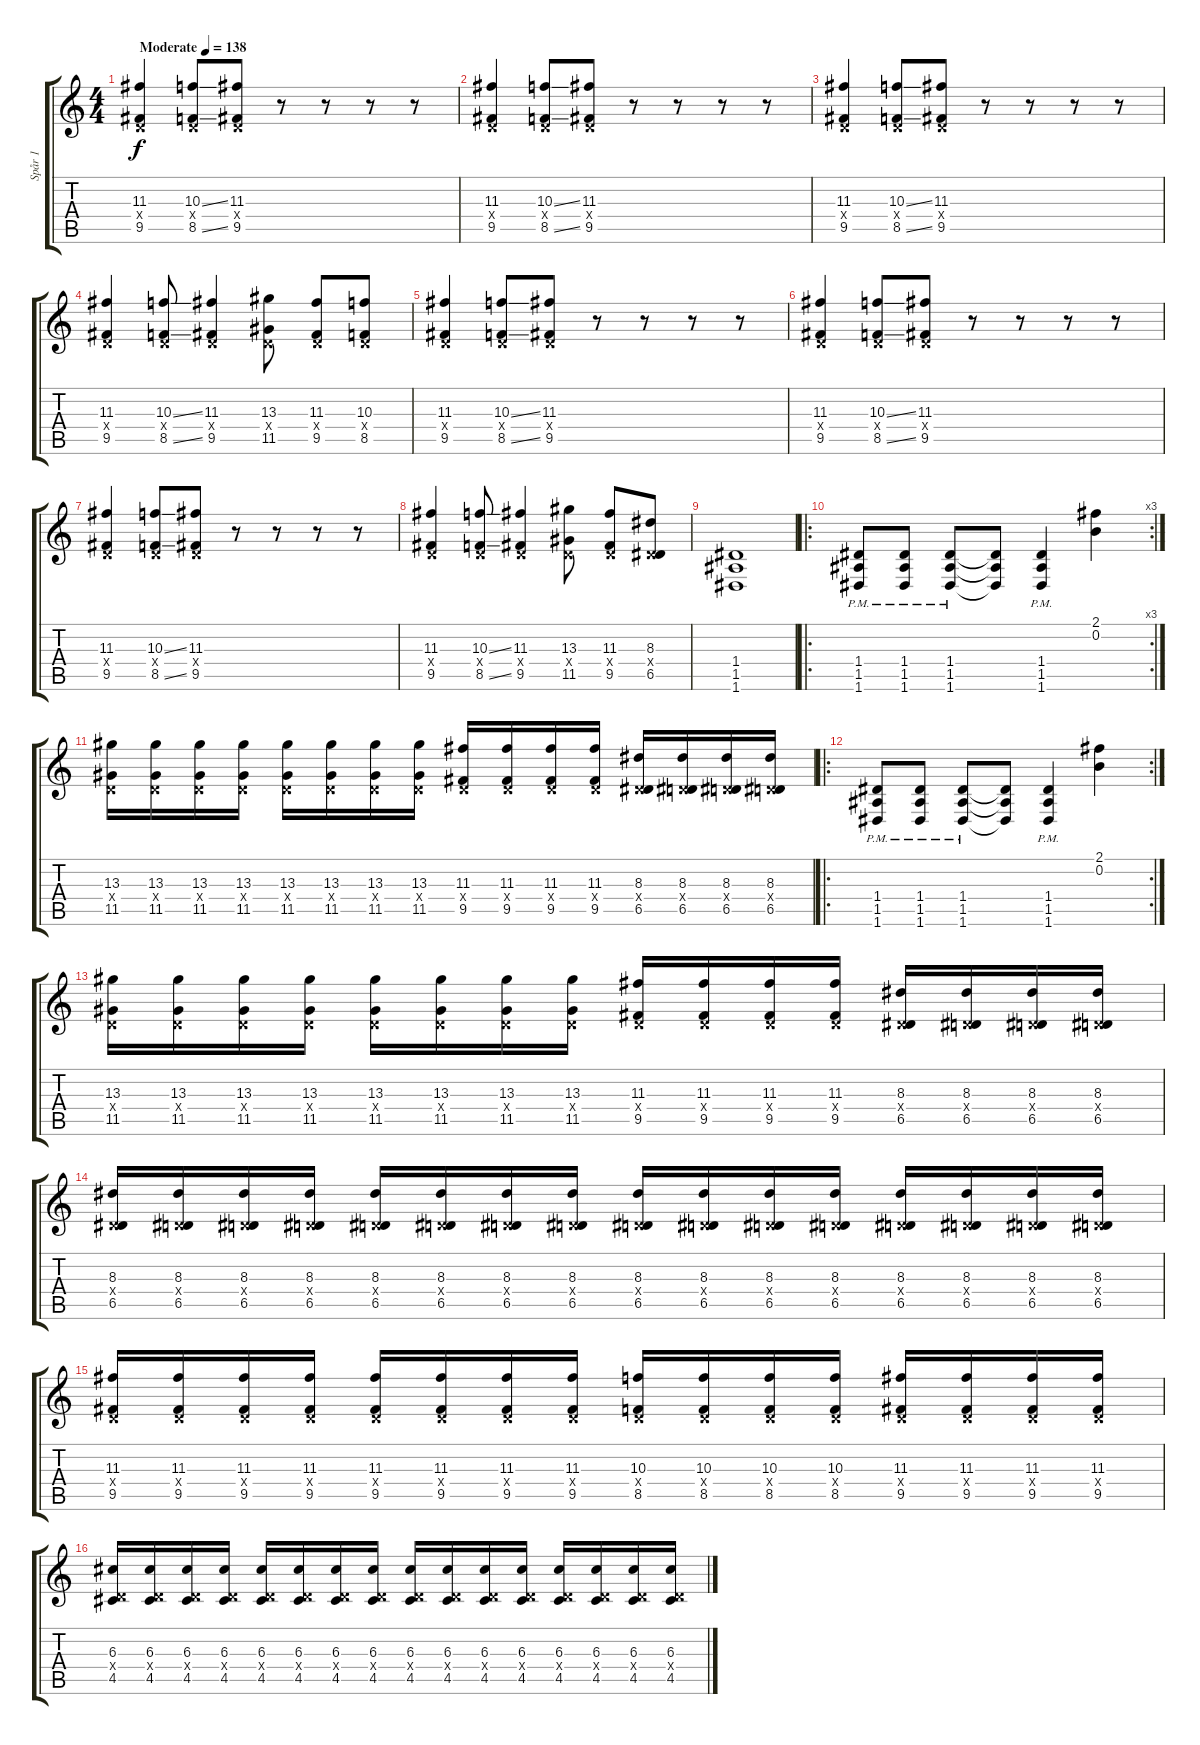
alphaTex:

\track ("Spår 1" "Spår 1") {instrument distortionguitar}
\staff {score tabs}
\tuning (E4 B3 G3 D3 A2 D2) {hide}
\ts (4 4)
\tempo (138 "Moderate")
\clef g2
\ks c
(11.3 0.4{x} 9.5).4{dy f instrument distortionguitar} (10.3{ss} 0.4{x} 8.5{ss}).8 (11.3 0.4{x} 9.5).8 r.8 r.8 r.8 r.8 |
(11.3 0.4{x} 9.5).4 (10.3{ss} 0.4{x} 8.5{ss}).8 (11.3 0.4{x} 9.5).8 r.8 r.8 r.8 r.8 |
(11.3 0.4{x} 9.5).4 (10.3{ss} 0.4{x} 8.5{ss}).8 (11.3 0.4{x} 9.5).8 r.8 r.8 r.8 r.8 |
(11.3 0.4{x} 9.5).4 (10.3{ss} 0.4{x} 8.5{ss}).8 (11.3 0.4{x} 9.5).4 (13.3 0.4{x} 11.5).8 (11.3 0.4{x} 9.5).8 (10.3 0.4{x} 8.5).8 |
(11.3 0.4{x} 9.5).4 (10.3{ss} 0.4{x} 8.5{ss}).8 (11.3 0.4{x} 9.5).8 r.8 r.8 r.8 r.8 |
(11.3 0.4{x} 9.5).4 (10.3{ss} 0.4{x} 8.5{ss}).8 (11.3 0.4{x} 9.5).8 r.8 r.8 r.8 r.8 |
(11.3 0.4{x} 9.5).4 (10.3{ss} 0.4{x} 8.5{ss}).8 (11.3 0.4{x} 9.5).8 r.8 r.8 r.8 r.8 |
(11.3 0.4{x} 9.5).4 (10.3{ss} 0.4{x} 8.5{ss}).8 (11.3 0.4{x} 9.5).4 (13.3 0.4{x} 11.5).8 (11.3 0.4{x} 9.5).8 (8.3 0.4{x} 6.5).8 |
(1.4 1.5 1.6).1 |
\ro
\rc 3
(1.4{pm} 1.5{pm} 1.6{pm}).8 (1.4{pm} 1.5{pm} 1.6{pm}).8 (1.4{pm} 1.5{pm} 1.6{pm}).8 (1.4{t} 1.5{t} 1.6{t}).8 (1.4 1.5 1.6{pm}).4 (2.1 0.2).4 |
(13.3 0.4{x} 11.5).16 (13.3 0.4{x} 11.5).16 (13.3 0.4{x} 11.5).16 (13.3 0.4{x} 11.5).16 (13.3 0.4{x} 11.5).16 (13.3 0.4{x} 11.5).16 (13.3 0.4{x} 11.5).16 (13.3 0.4{x} 11.5).16 (11.3 0.4{x} 9.5).16 (11.3 0.4{x} 9.5).16 (11.3 0.4{x} 9.5).16 (11.3 0.4{x} 9.5).16 (8.3 0.4{x} 6.5).16 (8.3 0.4{x} 6.5).16 (8.3 0.4{x} 6.5).16 (8.3 0.4{x} 6.5).16 |
\ro
\rc 2
(1.4{pm} 1.5{pm} 1.6{pm}).8 (1.4{pm} 1.5{pm} 1.6{pm}).8 (1.4{pm} 1.5{pm} 1.6{pm}).8 (1.4{t} 1.5{t} 1.6{t}).8 (1.4 1.5 1.6{pm}).4 (2.1 0.2).4 |
(13.3 0.4{x} 11.5).16 (13.3 0.4{x} 11.5).16 (13.3 0.4{x} 11.5).16 (13.3 0.4{x} 11.5).16 (13.3 0.4{x} 11.5).16 (13.3 0.4{x} 11.5).16 (13.3 0.4{x} 11.5).16 (13.3 0.4{x} 11.5).16 (11.3 0.4{x} 9.5).16 (11.3 0.4{x} 9.5).16 (11.3 0.4{x} 9.5).16 (11.3 0.4{x} 9.5).16 (8.3 0.4{x} 6.5).16 (8.3 0.4{x} 6.5).16 (8.3 0.4{x} 6.5).16 (8.3 0.4{x} 6.5).16 |
(8.3 0.4{x} 6.5).16 (8.3 0.4{x} 6.5).16 (8.3 0.4{x} 6.5).16 (8.3 0.4{x} 6.5).16 (8.3 0.4{x} 6.5).16 (8.3 0.4{x} 6.5).16 (8.3 0.4{x} 6.5).16 (8.3 0.4{x} 6.5).16 (8.3 0.4{x} 6.5).16 (8.3 0.4{x} 6.5).16 (8.3 0.4{x} 6.5).16 (8.3 0.4{x} 6.5).16 (8.3 0.4{x} 6.5).16 (8.3 0.4{x} 6.5).16 (8.3 0.4{x} 6.5).16 (8.3 0.4{x} 6.5).16 |
(11.3 0.4{x} 9.5).16 (11.3 0.4{x} 9.5).16 (11.3 0.4{x} 9.5).16 (11.3 0.4{x} 9.5).16 (11.3 0.4{x} 9.5).16 (11.3 0.4{x} 9.5).16 (11.3 0.4{x} 9.5).16 (11.3 0.4{x} 9.5).16 (10.3 0.4{x} 8.5).16 (10.3 0.4{x} 8.5).16 (10.3 0.4{x} 8.5).16 (10.3 0.4{x} 8.5).16 (11.3 0.4{x} 9.5).16 (11.3 0.4{x} 9.5).16 (11.3 0.4{x} 9.5).16 (11.3 0.4{x} 9.5).16 |
(6.3 0.4{x} 4.5).16 (6.3 0.4{x} 4.5).16 (6.3 0.4{x} 4.5).16 (6.3 0.4{x} 4.5).16 (6.3 0.4{x} 4.5).16 (6.3 0.4{x} 4.5).16 (6.3 0.4{x} 4.5).16 (6.3 0.4{x} 4.5).16 (6.3 0.4{x} 4.5).16 (6.3 0.4{x} 4.5).16 (6.3 0.4{x} 4.5).16 (6.3 0.4{x} 4.5).16 (6.3 0.4{x} 4.5).16 (6.3 0.4{x} 4.5).16 (6.3 0.4{x} 4.5).16 (6.3 0.4{x} 4.5).16
